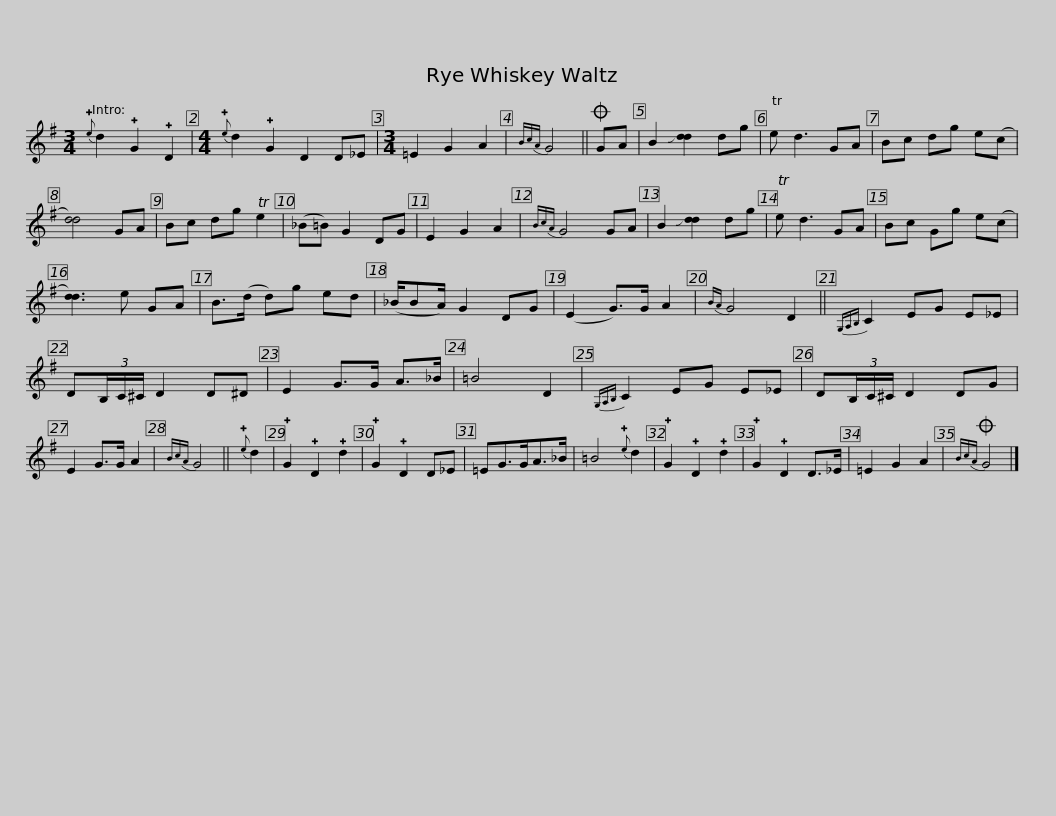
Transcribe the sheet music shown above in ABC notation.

X:1
L:1/8
M:3/4
I:linebreak $
K:G
V:1 treble
V:1
{!plus!e} d2 !plus!G2 !plus!D2 |[M:4/4]{!plus!e} d2 !plus!G2 D2 D_E |[M:3/4] =E2 G2 A2 |{BcA} G4 ||O GA | %5
 B2 !slide![dd]2 dg | Te d3 GA | Bc dg e(c | [dd]4) GA |$ Bc dg Te2 | %10
 (_B=B) G2 DG | E2 G2 A2 |{BcA} G4 GA | B2 !slide![dd]2 dg | Te d3 GA | %15
 Bc Gg e(c | [dd]3) e GA |$ B>(d d)g ed | (_B/BA/) G2 DG | (E2 G>)G A2 | %20
{BA} G4 D2 ||{G,A,B,} C2 EG E_E | D(3B,/C/^C/ D2 D^D | E2 G>G A>_B |$ =B4 D2 | %25
{G,A,B,} C2 EG E_E | D(3B,/C/^C/ D2 DG | E2 G>G A2 |{BcA} G4 ||{!plus!e} d2 | %30
 !plus!G2 !plus!D2 !plus!d2 | !plus!G2 !plus!D2 D_E | =EG>GA>_B |$ =B4{!plus!e} d2 | !plus!G2 !plus!D2 !plus!d2 | %35
 !plus!G2 !plus!D2 D>_E | =E2 G2 A2 |O{BcA} G4 |] %38
